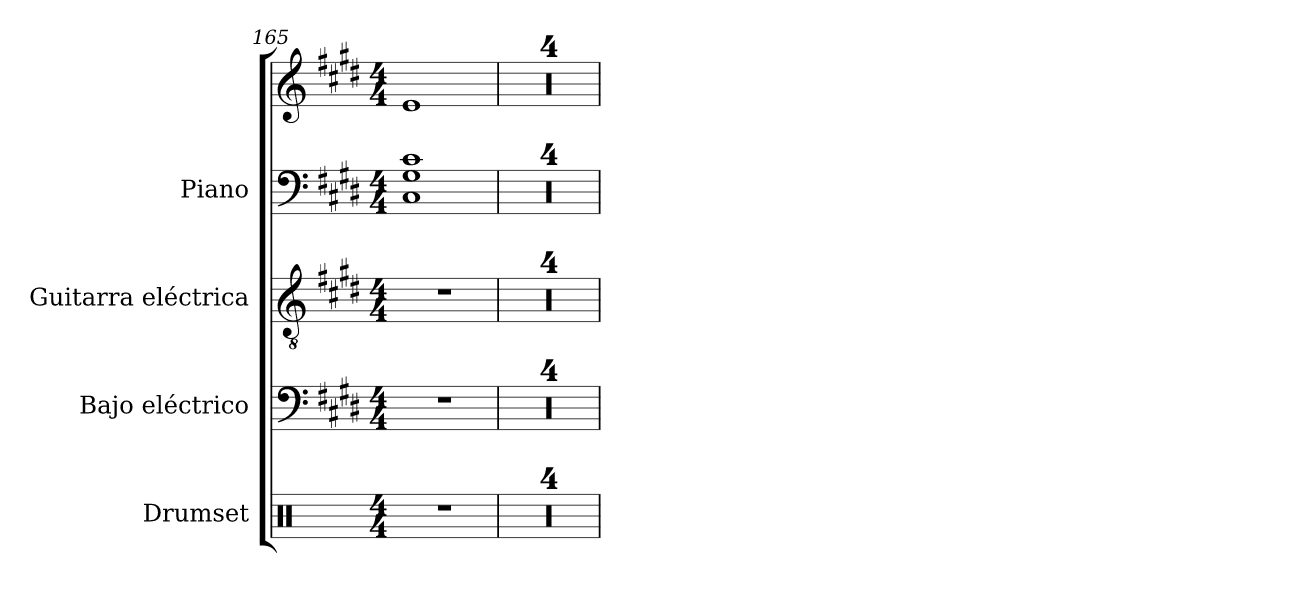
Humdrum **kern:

**kern	**kern	**kern	**kern	**kern
*part4	*part3	*part2	*part1	*part1
*staff5	*staff4	*staff3	*staff2	*staff1
*I"Drumset	*I"Bajo eléctrico	*I"Guitarra eléctrica	*I"Piano	*
*I'Drs.	*I'Baj. El.	*I'Guit. El.	*I'Pno.	*
*clefX	*clefF4	*clefGv2	*clefF4	*clefG2
*	*ITrd7c12	*	*	*
*k[]	*k[f#c#g#d#]	*k[f#c#g#d#]	*k[f#c#g#d#]	*k[f#c#g#d#]
*M4/4	*M4/4	*M4/4	*M4/4	*M4/4
=165	=165	=165	=165	=165
1r	1r	1r	1C# 1G# 1c#	1e
=166	=166	=166	=166	=166
1r	1r	1r	1r	1r
=167	=167	=167	=167	=167
1r	1r	1r	1r	1r
=168	=168	=168	=168	=168
1r	1r	1r	1r	1r
=169	=169	=169	=169	=169
1r	1r	1r	1r	1r
=	=	=	=	=
*-	*-	*-	*-	*-
